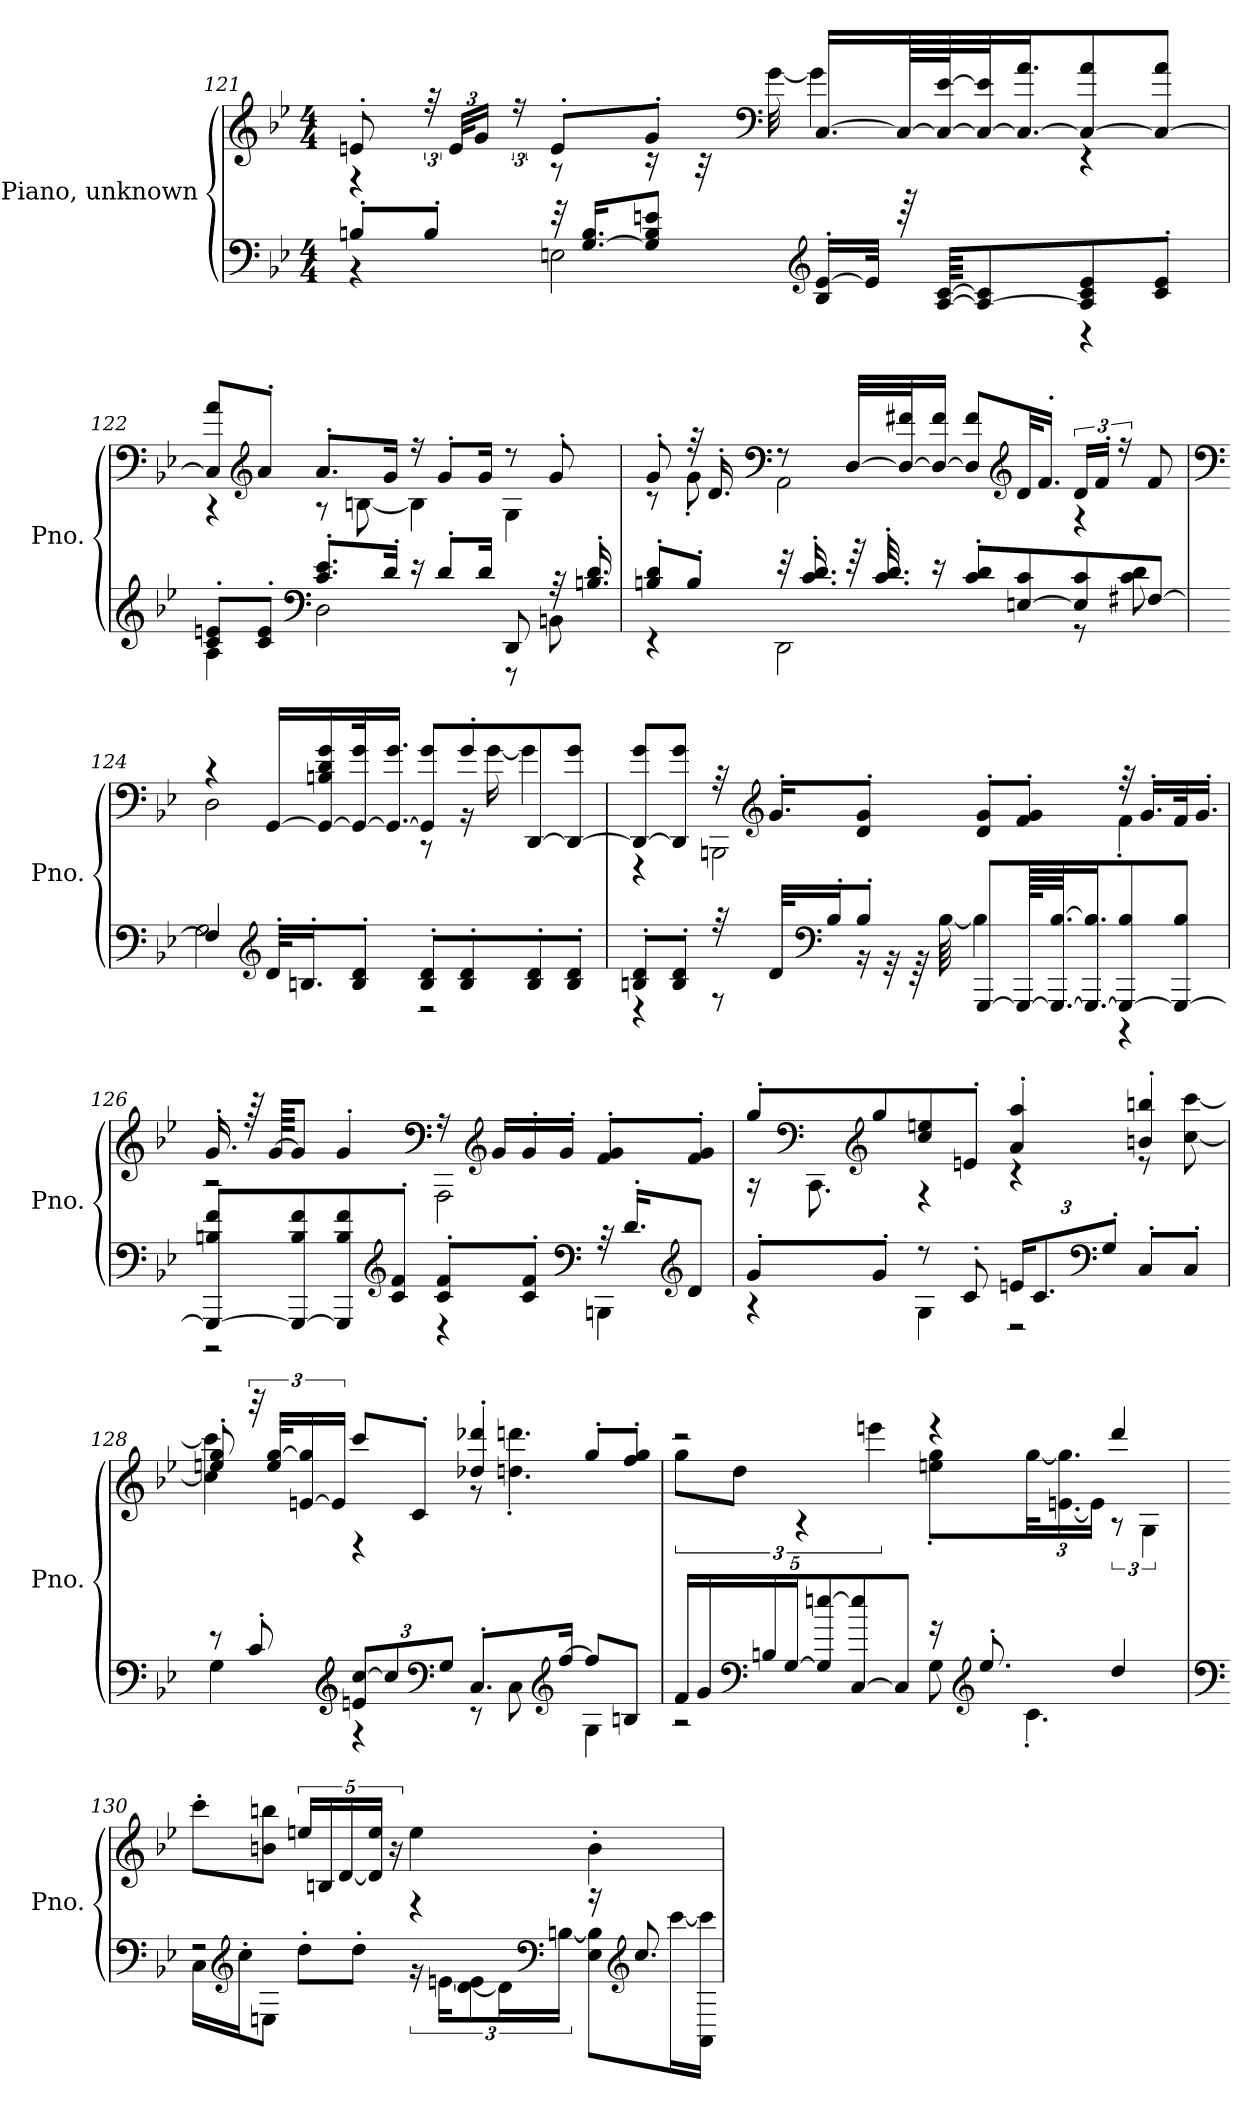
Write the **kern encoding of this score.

**kern	**kern
*part1	*part1
*staff2	*staff1
*I"Piano, unknown	*
*I'Pno.	*
!!LO:LB:g=z
*clefF4	*clefG2
*k[b-e-]	*k[b-e-]
*M4/4	*M4/4
=121	=121
*^	*^
8Bn'/L	4r	8en'/	4r
8B'/J	.	48r	.
.	.	48e/KLL	.
.	.	24g/JJ	.
.	.	24r	.
32r	2En\	8e'/L	8r
[16.G/ 16.B/KL	.	.	.
8G/] 8B/ 8en/J	.	8g'/J	16r
.	.	.	32r
*	*	*clefF4	*
.	.	.	[32g\
*clefG2	*	*	*
16B/' [16e/'LL	.	[16.C/LL	4g\]
32e/JJk]	.	.	.
64r	.	64C/LL_	.
[64A/ [64c/KKKL	.	64C/_ [64e/J	.
8A/_ 8c/]	.	32C/_ 32e/]J	.
.	.	16.C/_ 16.a/J	.
8A/] 8c/ 8e/	4r	8C/_ 8a/	4r
8c/' 8e/'J	.	8C/_ 8a/J	.
!!LO:PB:g=z	!!
=122	=122	=122	=122
8c/' 8en/'L	4A\	8C/] 8a/L	4r
*	*	*clefG2	*
8c/' 8e/'J	.	8a'/J	.
*clefF4	*	*	*
8.c/' 8.e/'L	2D\	8.a'/L	8r
.	.	.	[8Bn\
16d'/Jk	.	16g/Jk	.
16r	.	16r	4B\]
8d'/L	.	8g'/L	.
16d/Jk	.	16g/Jk	.
8DD/	8r	8r	4G\
32r	8BBn\	8g'/	.
16.Bn/' 16.d/'	.	.	.
=123	=123	=123	=123
8Bn/' 8d/'L	4r	8g'/	8r
8B'/J	.	32r	8g'\
.	.	16.d'/	.
*	*	*clefF4	*
32r	2DD\	8r	2AA\
16.c/' 16.d/'	.	.	.
64r	.	[32D/LLL	.
32.c/' 32.d/'	.	.	.
.	.	32D/_ 32f#X/J	.
16r	.	16D/_ 16f#/JJ	.
8c/' 8d/'L	.	8D/] 8f#/L	.
*	*	*clefG2	*
[8En/ 8c/	.	32d/KL	.
.	.	16.f#'/JJ	.
8E/] 8c/	8r	24d/LL	4r
.	.	24f#'/JJ	.
.	.	24r	.
[8F#X/J	8c\ 8d\	8f#/	.
!!LO:LB:g=z	!!
=124	=124	=124	=124
*	*	*clefF4	*
4F#/]	2G\	4r	2D\
*clefG2	*	*	*
32d'/KLL	.	[16GG/LL	.
16.Bn'/J	.	.	.
.	.	16GG/_ 16Bn/ 16d/ 16g/	.
8B/' 8d/'J	.	32GG/_ 32g/K	.
.	.	16.GG/_ 16.g/JJ	.
8B/' 8d/'L	2r	8GG/] 8g/L	8r
8B/' 8d/'	.	8g'/	16r
.	.	.	[16g\
8B/' 8d/'	.	[8DD/	4g\]
8B/' 8d/'J	.	8DD/_ 8g/J	.
!!LO:LB:g=z	!!
=125	=125	=125	=125
8Bn/' 8d/'L	4r	8DD/_ 8g/L	4r
8B/' 8d/'J	.	8DD/] 8g/J	.
32r	8r	32r	2BBBn\
*	*	*clefG2	*
32d/KLL	.	16.g'/KL	.
*clefF4	*	*	*
16B'/J	.	.	.
8B'/J	16r	8d/' 8g/'J	.
.	32r	.	.
.	64r	.	.
.	[64B\	.	.
[8GGG/L	4B\]	8d/' 8g/'L	.
128GGG/KLLL_	.	8f/' 8g/'J	.
64.GGG/_ [64.B/JJ	.	.	.
16.GGG/_ 16.B/]J	.	.	.
8GGG/_ 8B/	4r	32r	4f'\
.	.	16.g'/LL	.
8GGG/_ 8B/J	.	32f/K	.
.	.	16.g'/JJ	.
!!LO:LB:g=z	!!
=126	=126	=126	=126
8GGG/_ 8Bn/ 8f/L	2r	16.g'/	2r
.	.	64r	.
.	.	[64g/KKKL	.
8GGG/_ 8B/ 8f/	.	8g/J]	.
8GGG/] 8B/ 8f/	.	4g'/	.
*clefG2	*	*	*
8c/' 8f/'J	.	.	.
*	*	*clefF4	*
8c/' 8f/'L	4r	16r	2AAA\
*	*	*clefG2	*
.	.	16g/LL	.
8c/' 8f/'J	.	16g'/	.
.	.	16g'/JJ	.
*clefF4	*	*	*
32r	4BBBn\	8f/' 8g/'L	.
16.d'/KL	.	.	.
*clefG2	*	*	*
8d/J	.	8f/' 8g/'J	.
=127	=127	=127	=127
8g'/L	4r	8gg'/L	16r
*	*	*clefF4	*
.	.	.	8.CC\
*	*	*clefG2	*
8g'/J	.	8gg/	.
8r	4G\	8cc/ 8een/	4r
8c'/	.	8en'/J	.
*Xbrackettup	*	*	*
24en/KL	2r	4a/' 4aa/'	4r
12.c/	.	.	.
*clefF4	*	*	*
12G'/J	.	.	.
8C'/L	.	4bn/' 4bbn/'	8r
8C'/J	.	.	[8cc\ [8ccc\
!!LO:LB:g=z	!!
=128	=128	=128	=128
8r	4G\	8een/' 8gg/'	4cc\] 4ccc\]
8c'/	.	48r	.
.	.	48ee/ [48gg/KLL	.
.	.	[24en/ 24gg/]	.
.	.	24e/JJ]	.
*clefG2	*	*	*
12en/ [12cc/L	4r	8ccc/L	4r
12cc/]	.	.	.
.	.	8c'/J	.
*clefF4	*	*	*
12G/J	.	.	.
8.C'/L	8r	4dd-X/' 4ddd-X/'	8r
.	8C\	.	4.ddn\' 4.dddn\'
*clefG2	*	*	*
[16ff/Jk	.	.	.
8ff/L]	4G\	8gg'/L	.
8Bn/J	.	8ff/' 8gg/'J	.
!!LO:LB:g=z	!!
=129	=129	=129	=129
20f/LL	2r	2r	12gg\L
20g/	.	.	.
.	.	.	12dd\J
*clefF4	*	*	*
20Bn/	.	.	.
[20G/J	.	.	.
.	.	.	6r
10G/] [10een/	.	.	.
[10C/ 10ee/]	.	.	.
.	.	.	6eeen\
10C/J]	.	.	.
16r	8G\	4r	8een\' 8gg\'L
*clefG2	*	*	*
8.ee'/	.	.	.
*	*	*	*Xbrackettup
.	4.c'\	.	[48gg\KL
.	.	.	[24.en\ 24.gg\]
.	.	.	24e\JJ]
*	*	*	*brackettup
4dd/	.	4ddd/	12r
.	.	.	6G\
*	*	*v	*v
!!LO:PB:g=z
=130	=130	=130
*clefF4	*	*
2r	16C\LL	8ccc'\L
*clefG2	*	*
.	16cc'\J	.
.	8En\J	8bn\ 8bbn\J
.	8dd'\L	20een/LL
.	.	20Bn/
.	.	[20d/
.	8dd'\J	.
.	.	20d/] 20ee/JJ
.	.	20r
*	*brackettup	*
4r	24r	4ee\
.	[24en\KL	.
.	[12d\ 12e\]	.
.	24d\L]	.
*clefF4	*	*
.	[24Bn\JJ	.
16r	8E\ 8B\]L	4b'\
*clefG2	*	*
8.cc/	.	.
.	[16ccc\L	.
.	16AA\ 16ccc\]JJ	.
*v	*v	*
=	=
*-	*-
